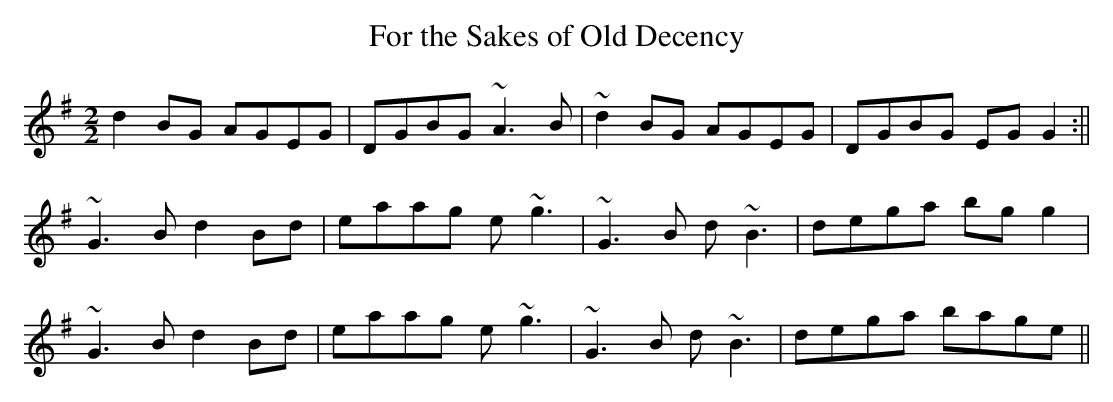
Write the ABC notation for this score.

X:1
T:For the Sakes of Old Decency
M:2/2
K:G
d2BG AGEG|DGBG ~A3B|~d2BG AGEG|DGBG EGG2:||
~G3B d2Bd|eaag e~g3|~G3B d~B3|dega bgg2|
~G3B d2Bd|eaag e~g3|~G3B d~B3|dega bage||
